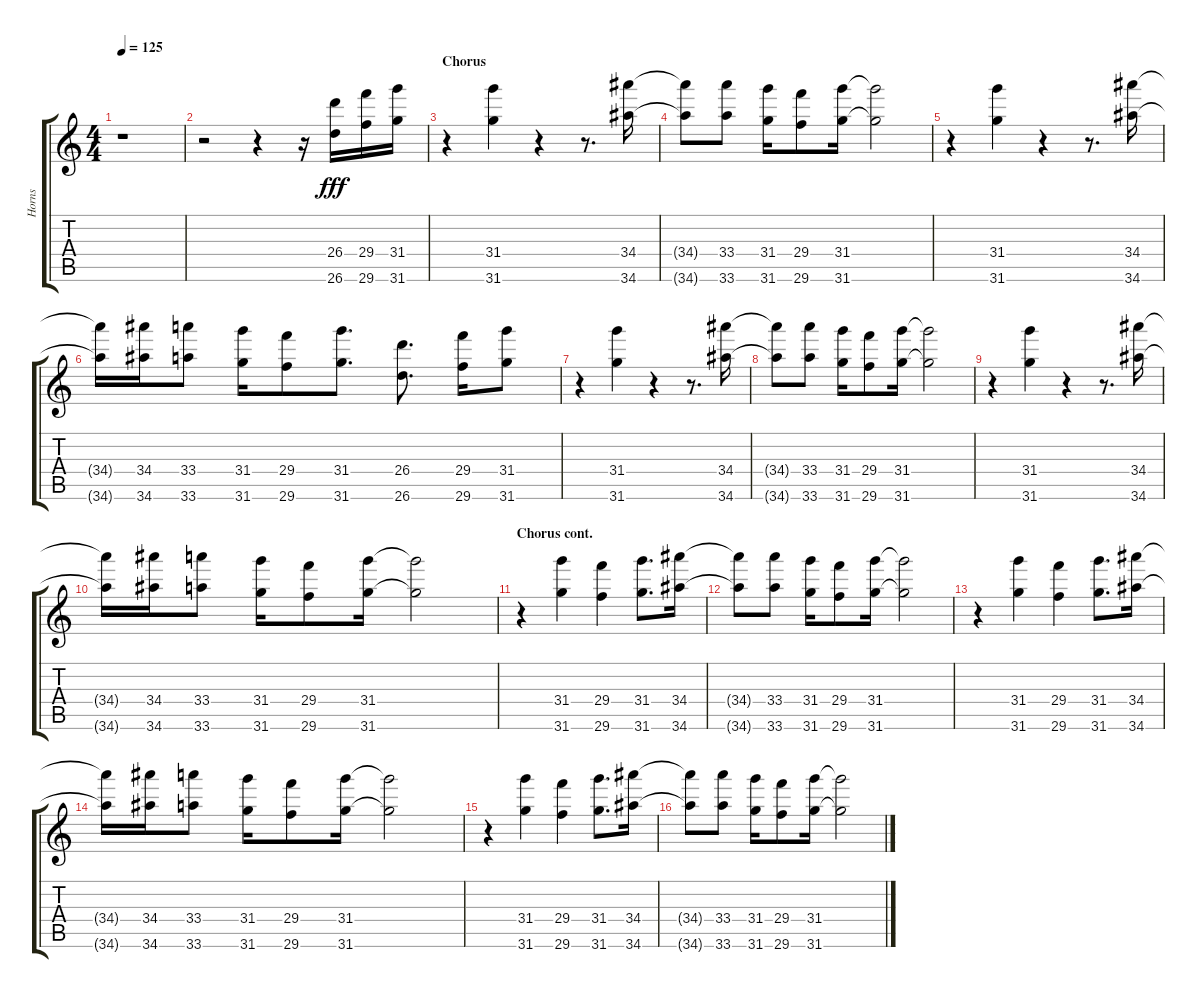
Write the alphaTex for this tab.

\track ("Horns" "Horns") {instrument electricguitarclean}
\staff {score tabs}
\tuning (D4 A3 F3 C3 G2 C2) {hide}
\ts (4 4)
\tempo 125
\clef g2
\ks aminor
r.1{dy fff} |
r.2 r.4 r.16 (26.4 26.6).16 (29.4 29.6).16 (31.4 31.6).16 |
\section ("" "Chorus")
r.4 (31.4 31.6).4 r.4 r.8{d} (34.4 34.6).16 |
(34.4{t} 34.6{t}).8 (33.4 33.6).8 (31.4 31.6).16 (29.4 29.6).8 (31.4 31.6).16 (31.4{t} 31.6{t}).2 |
r.4 (31.4 31.6).4 r.4 r.8{d} (34.4 34.6).16 |
(34.4{t} 34.6{t}).16 (34.4 34.6).16 (33.4 33.6).8 (31.4 31.6).16 (29.4 29.6).8 (31.4 31.6).8{d} (26.4 26.6).8{d} (29.4 29.6).16 (31.4 31.6).8 |
r.4 (31.4 31.6).4 r.4 r.8{d} (34.4 34.6).16 |
(34.4{t} 34.6{t}).8 (33.4 33.6).8 (31.4 31.6).16 (29.4 29.6).8 (31.4 31.6).16 (31.4{t} 31.6{t}).2 |
r.4 (31.4 31.6).4 r.4 r.8{d} (34.4 34.6).16 |
(34.4{t} 34.6{t}).16 (34.4 34.6).16 (33.4 33.6).8 (31.4 31.6).16 (29.4 29.6).8 (31.4 31.6).16 (31.4{t} 31.6{t}).2 |
\section ("" "Chorus cont.")
r.4 (31.4 31.6).4 (29.4 29.6).4 (31.4 31.6).8{d} (34.4 34.6).16 |
(34.4{t} 34.6{t}).8 (33.4 33.6).8 (31.4 31.6).16 (29.4 29.6).8 (31.4 31.6).16 (31.4{t} 31.6{t}).2 |
r.4 (31.4 31.6).4 (29.4 29.6).4 (31.4 31.6).8{d} (34.4 34.6).16 |
(34.4{t} 34.6{t}).16 (34.4 34.6).16 (33.4 33.6).8 (31.4 31.6).16 (29.4 29.6).8 (31.4 31.6).16 (31.4{t} 31.6{t}).2 |
r.4 (31.4 31.6).4 (29.4 29.6).4 (31.4 31.6).8{d} (34.4 34.6).16 |
(34.4{t} 34.6{t}).8 (33.4 33.6).8 (31.4 31.6).16 (29.4 29.6).8 (31.4 31.6).16 (31.4{t} 31.6{t}).2
